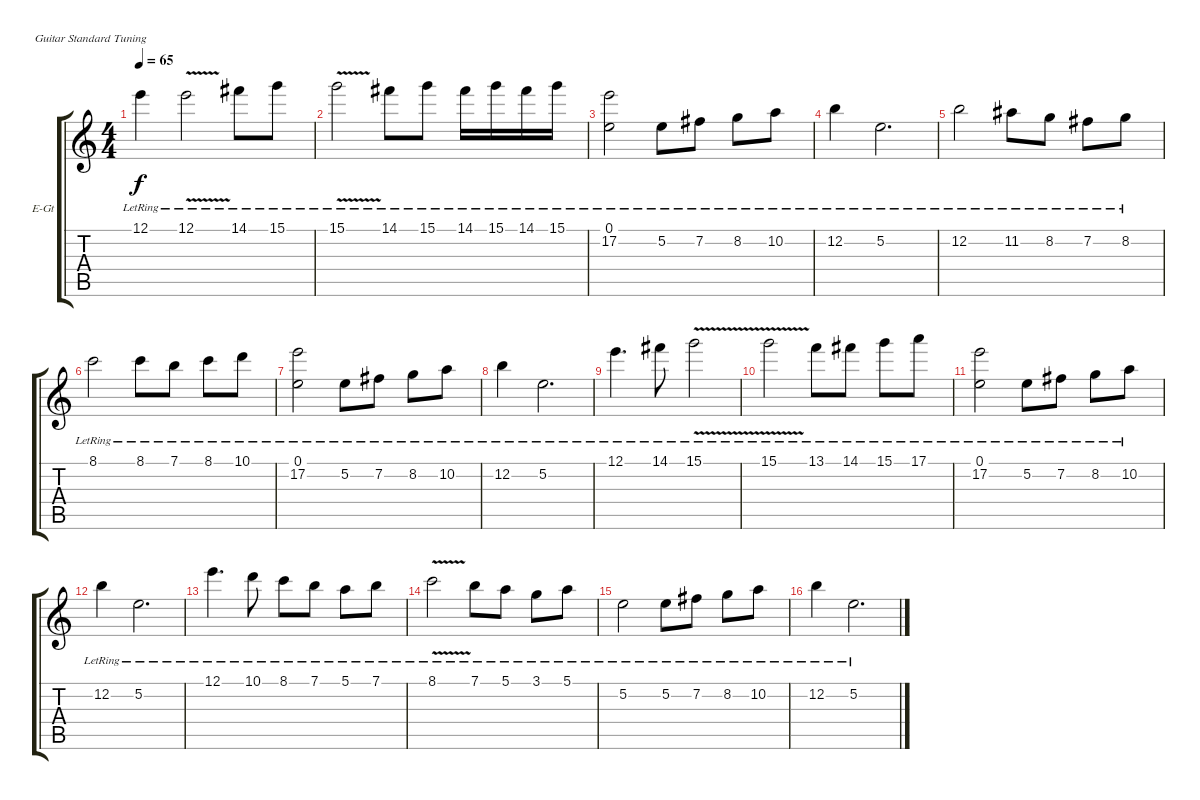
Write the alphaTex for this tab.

\bracketExtendMode groupsimilarinstruments
\firstSystemTrackNameOrientation horizontal
\otherSystemsTrackNameOrientation horizontal
\track ("Electric Guitar 1" "E-Gt") {instrument electricguitarclean}
\staff {score tabs}
\tuning (E4 B3 G3 D3 A2 E2)
\ts (4 4)
\tempo 65
\clef g2
\ks c
12.1{lr}.4{dy f} 12.1{v lr}.2 14.1{lr}.8 15.1{lr}.8 |
15.1{v lr}.2 14.1{lr}.8 15.1{lr}.8 14.1{lr}.16 15.1{lr}.16 14.1{lr}.16 15.1{lr}.16 |
(0.1{lr} 17.2{lr}).2 5.2{lr}.8 7.2{lr}.8 8.2{lr}.8 10.2{lr}.8 |
12.2{lr}.4 5.2{lr}.2{d} |
12.2{lr}.2 11.2{lr}.8 8.2{lr}.8 7.2{lr}.8 8.2{lr}.8 |
8.1{lr}.2 8.1{lr}.8 7.1{lr}.8 8.1{lr}.8 10.1{lr}.8 |
(0.1{lr} 17.2{lr}).2 5.2{lr}.8 7.2{lr}.8 8.2{lr}.8 10.2{lr}.8 |
12.2{lr}.4 5.2{lr}.2{d} |
12.1{lr}.4{d} 14.1{lr}.8 15.1{v lr}.2 |
15.1{v lr}.2 13.1{lr}.8 14.1{lr}.8 15.1{lr}.8 17.1{lr}.8 |
(0.1{lr} 17.2{lr}).2 5.2{lr}.8 7.2{lr}.8 8.2{lr}.8 10.2{lr}.8 |
12.2{lr}.4 5.2{lr}.2{d} |
12.1{lr}.4{d} 10.1{lr}.8 8.1{lr}.8 7.1{lr}.8 5.1{lr}.8 7.1{lr}.8 |
8.1{v lr}.2 7.1{lr}.8 5.1{lr}.8 3.1{lr}.8 5.1{lr}.8 |
5.2{lr}.2 5.2{lr}.8 7.2{lr}.8 8.2{lr}.8 10.2{lr}.8 |
12.2{lr}.4 5.2{lr}.2{d}
